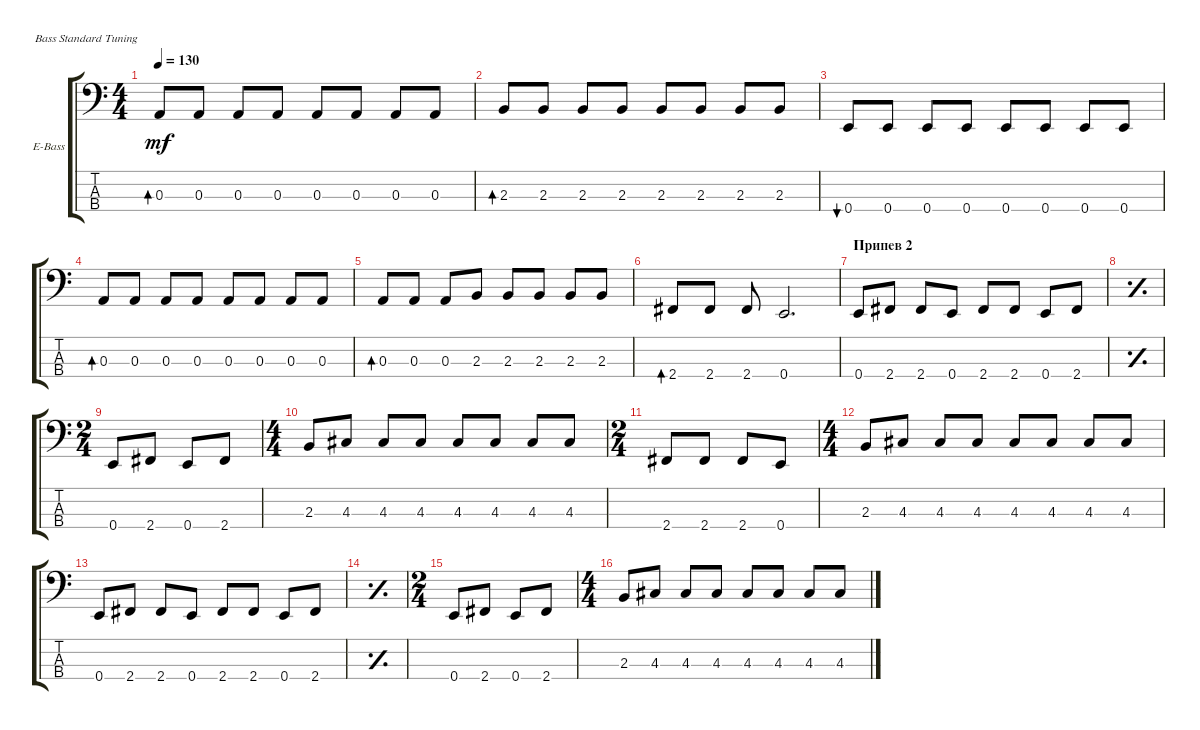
\defaultSystemsLayout 4
\bracketExtendMode groupsimilarinstruments
\firstSystemTrackNameOrientation horizontal
\otherSystemsTrackNameOrientation horizontal
\track ("Electric Bass" "E-Bass") {instrument electricbassfinger}
\staff {score tabs}
\tuning (G2 D2 A1 E1)
\ts (4 4)
\tempo 130
\clef f4
\ks c
0.3.8{bd 194 dy mf} 0.3.8 0.3.8 0.3.8 0.3.8 0.3.8 0.3.8 0.3.8 |
2.3.8{bd 193} 2.3.8 2.3.8 2.3.8 2.3.8 2.3.8 2.3.8 2.3.8 |
0.4.8{bu 192} 0.4.8 0.4.8 0.4.8 0.4.8 0.4.8 0.4.8 0.4.8 |
0.3.8{bd 194} 0.3.8 0.3.8 0.3.8 0.3.8 0.3.8 0.3.8 0.3.8 |
0.3.8{bd 194} 0.3.8 0.3.8 2.3.8 2.3.8 2.3.8 2.3.8 2.3.8 |
2.4.8{bd 195} 2.4.8 2.4.8 0.4.2{d} |
\section ("" "Припев 2")
0.4.8 2.4.8 2.4.8 0.4.8 2.4.8 2.4.8 0.4.8 2.4.8 |
\simile simple
|
\ts (2 4)
\simile none
0.4.8 2.4.8 0.4.8 2.4.8 |
\ts (4 4)
2.3.8 4.3.8 4.3.8 4.3.8 4.3.8 4.3.8 4.3.8 4.3.8 |
\ts (2 4)
2.4.8 2.4.8 2.4.8 0.4.8 |
\ts (4 4)
2.3.8 4.3.8 4.3.8 4.3.8 4.3.8 4.3.8 4.3.8 4.3.8 |
0.4.8 2.4.8 2.4.8 0.4.8 2.4.8 2.4.8 0.4.8 2.4.8 |
\simile simple
|
\ts (2 4)
\simile none
0.4.8 2.4.8 0.4.8 2.4.8 |
\ts (4 4)
2.3.8 4.3.8 4.3.8 4.3.8 4.3.8 4.3.8 4.3.8 4.3.8
